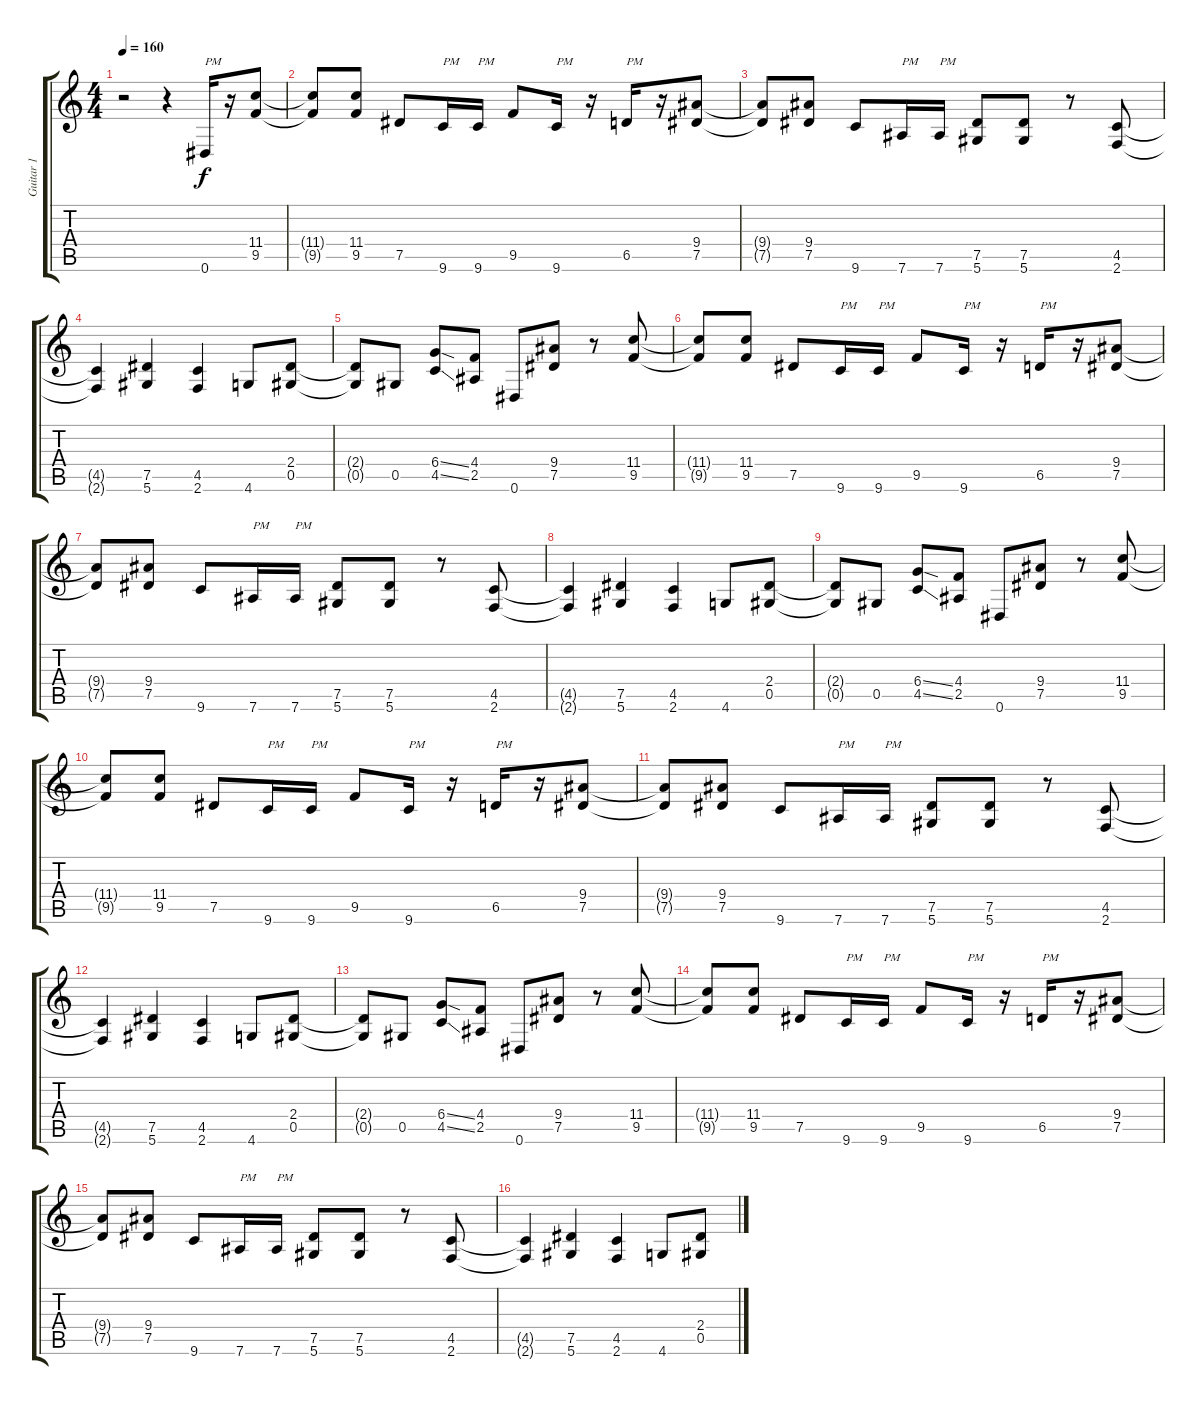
\track ("Guitar 1" "Guitar 1") {instrument distortionguitar}
\staff {score tabs}
\tuning (Eb4 Bb3 Gb3 Db3 Ab2 Eb2) {hide}
\ts (4 4)
\tempo 160
\clef g2
\ks c
r.2{dy f instrument distortionguitar} r.4 0.6.16{txt "PM"} r.16 (11.4 9.5).8 |
(11.4{t} 9.5{t}).8 (11.4 9.5).8 7.5.8 9.6.16{txt "PM"} 9.6.16{txt "PM"} 9.5.8 9.6.16{txt "PM"} r.16 6.5.16{txt "PM"} r.16 (9.4 7.5).8 |
(9.4{t} 7.5{t}).8 (9.4 7.5).8 9.6.8 7.6.16{txt "PM"} 7.6.16{txt "PM"} (7.5 5.6).8 (7.5 5.6).8 r.8 (4.5 2.6).8 |
(4.5{t} 2.6{t}).4 (7.5 5.6).4 (4.5 2.6).4 4.6.8 (2.4 0.5).8 |
(2.4{t} 0.5{t}).8 0.5.8 (6.4{ss} 4.5{ss}).8 (4.4 2.5).8 0.6.8 (9.4 7.5).8 r.8 (11.4 9.5).8 |
(11.4{t} 9.5{t}).8 (11.4 9.5).8 7.5.8 9.6.16{txt "PM"} 9.6.16{txt "PM"} 9.5.8 9.6.16{txt "PM"} r.16 6.5.16{txt "PM"} r.16 (9.4 7.5).8 |
(9.4{t} 7.5{t}).8 (9.4 7.5).8 9.6.8 7.6.16{txt "PM"} 7.6.16{txt "PM"} (7.5 5.6).8 (7.5 5.6).8 r.8 (4.5 2.6).8 |
(4.5{t} 2.6{t}).4 (7.5 5.6).4 (4.5 2.6).4 4.6.8 (2.4 0.5).8 |
(2.4{t} 0.5{t}).8 0.5.8 (6.4{ss} 4.5{ss}).8 (4.4 2.5).8 0.6.8 (9.4 7.5).8 r.8 (11.4 9.5).8 |
(11.4{t} 9.5{t}).8 (11.4 9.5).8 7.5.8 9.6.16{txt "PM"} 9.6.16{txt "PM"} 9.5.8 9.6.16{txt "PM"} r.16 6.5.16{txt "PM"} r.16 (9.4 7.5).8 |
(9.4{t} 7.5{t}).8 (9.4 7.5).8 9.6.8 7.6.16{txt "PM"} 7.6.16{txt "PM"} (7.5 5.6).8 (7.5 5.6).8 r.8 (4.5 2.6).8 |
(4.5{t} 2.6{t}).4 (7.5 5.6).4 (4.5 2.6).4 4.6.8 (2.4 0.5).8 |
(2.4{t} 0.5{t}).8 0.5.8 (6.4{ss} 4.5{ss}).8 (4.4 2.5).8 0.6.8 (9.4 7.5).8 r.8 (11.4 9.5).8 |
(11.4{t} 9.5{t}).8 (11.4 9.5).8 7.5.8 9.6.16{txt "PM"} 9.6.16{txt "PM"} 9.5.8 9.6.16{txt "PM"} r.16 6.5.16{txt "PM"} r.16 (9.4 7.5).8 |
(9.4{t} 7.5{t}).8 (9.4 7.5).8 9.6.8 7.6.16{txt "PM"} 7.6.16{txt "PM"} (7.5 5.6).8 (7.5 5.6).8 r.8 (4.5 2.6).8 |
(4.5{t} 2.6{t}).4 (7.5 5.6).4 (4.5 2.6).4 4.6.8 (2.4 0.5).8
